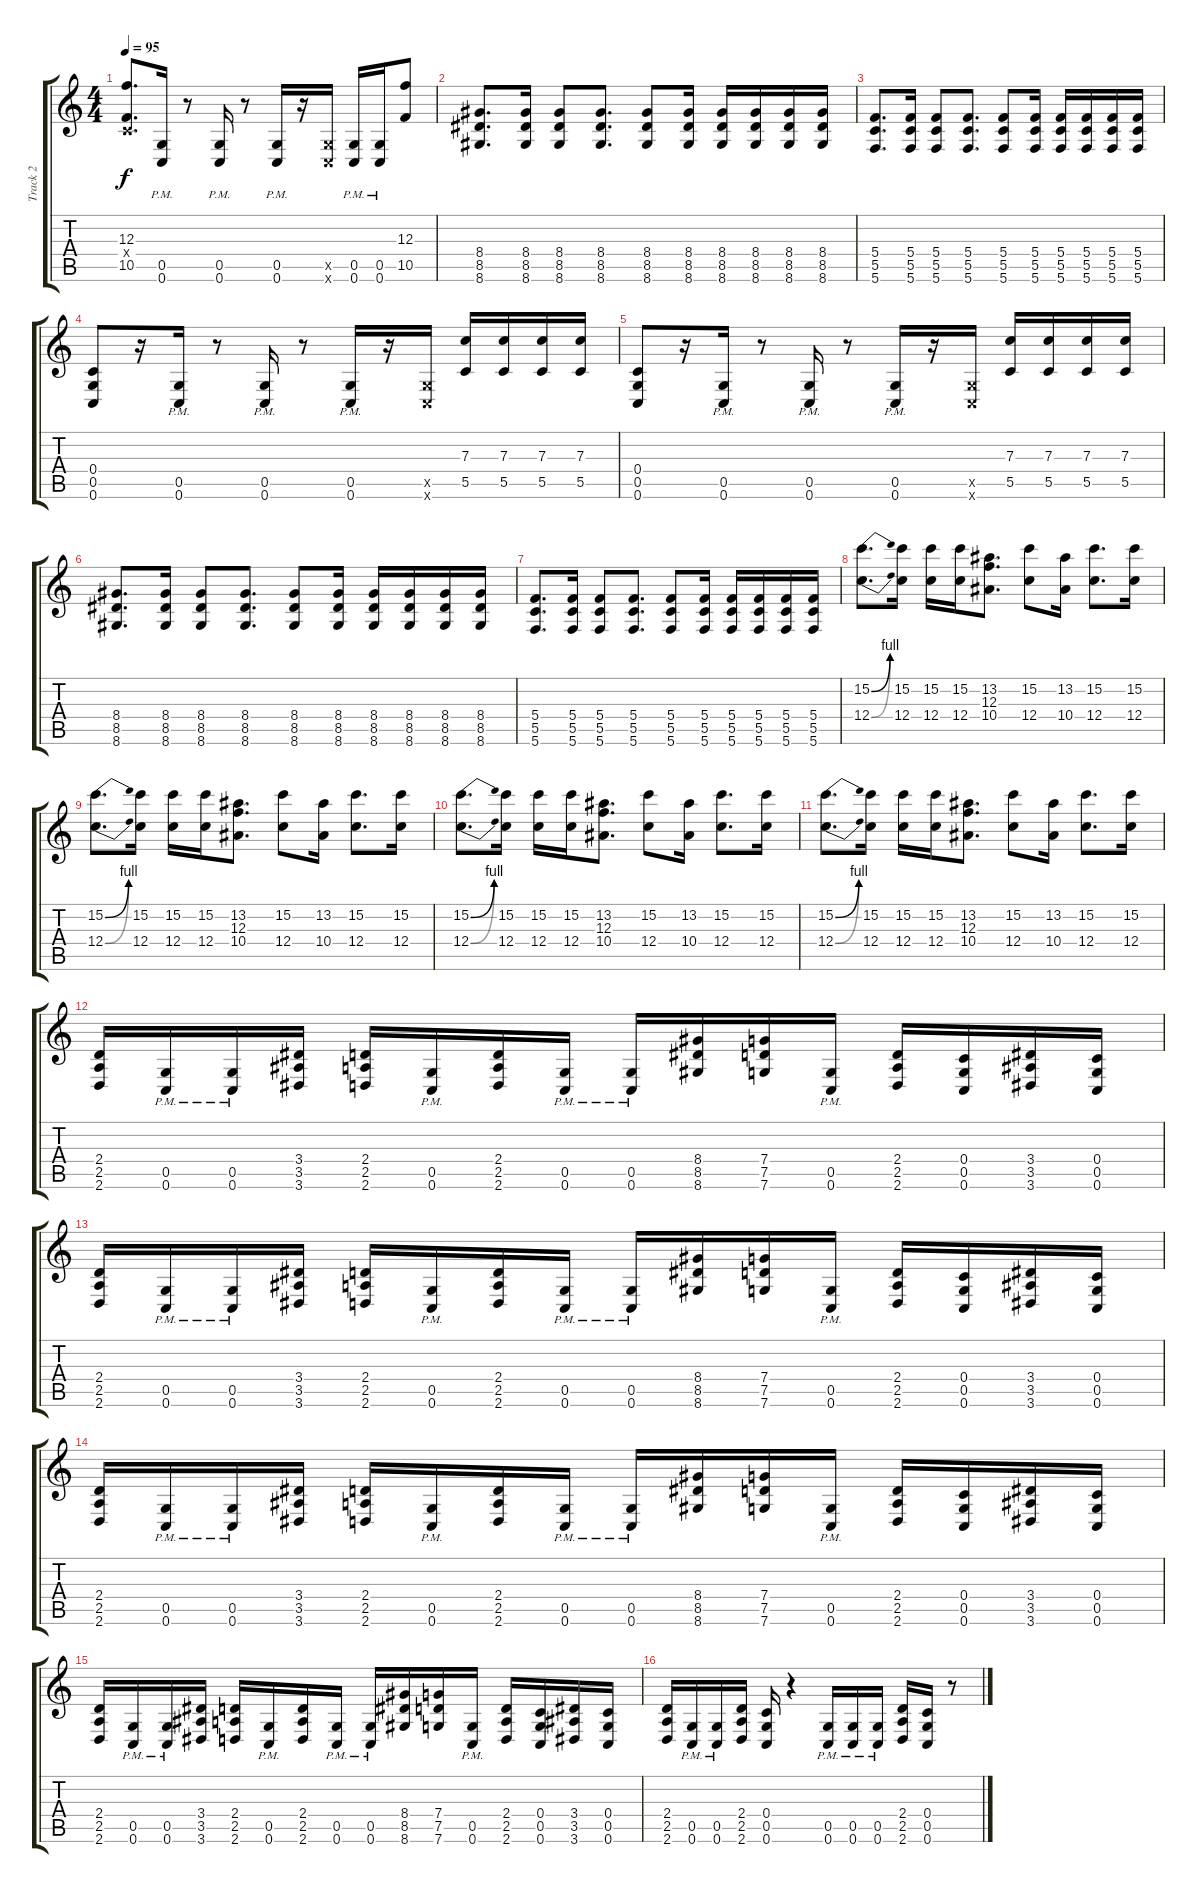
\track ("Track 2" "Track 2") {instrument distortionguitar}
\staff {score tabs}
\tuning (D4 A3 F3 C3 G2 C2) {hide}
\ts (4 4)
\tempo 95
\clef g2
\ks c
(12.3 0.4{x} 10.5).8{d dy f} (0.5{pm} 0.6{pm}).16 r.8 (0.5{pm} 0.6{pm}).16 r.8 (0.5{pm} 0.6{pm}).16 r.16 (0.5{x} 0.6{x}).16 (0.5{pm} 0.6{pm}).16 (0.5{pm} 0.6{pm}).16 (12.3 10.5).8 |
(8.4 8.5 8.6).8{d} (8.4 8.5 8.6).16 (8.4 8.5 8.6).8 (8.4 8.5 8.6).8{d} (8.4 8.5 8.6).8 (8.4 8.5 8.6).16 (8.4 8.5 8.6).16 (8.4 8.5 8.6).16 (8.4 8.5 8.6).16 (8.4 8.5 8.6).16 |
(5.4 5.5 5.6).8{d} (5.4 5.5 5.6).16 (5.4 5.5 5.6).8 (5.4 5.5 5.6).8{d} (5.4 5.5 5.6).8 (5.4 5.5 5.6).16 (5.4 5.5 5.6).16 (5.4 5.5 5.6).16 (5.4 5.5 5.6).16 (5.4 5.5 5.6).16 |
(0.4 0.5 0.6).8 r.16 (0.5{pm} 0.6{pm}).16 r.8 (0.5{pm} 0.6{pm}).16 r.8 (0.5{pm} 0.6{pm}).16 r.16 (0.5{x} 0.6{x}).16 (7.3 5.5).16 (7.3 5.5).16 (7.3 5.5).16 (7.3 5.5).16 |
(0.4 0.5 0.6).8 r.16 (0.5{pm} 0.6{pm}).16 r.8 (0.5{pm} 0.6{pm}).16 r.8 (0.5{pm} 0.6{pm}).16 r.16 (0.5{x} 0.6{x}).16 (7.3 5.5).16 (7.3 5.5).16 (7.3 5.5).16 (7.3 5.5).16 |
(8.4 8.5 8.6).8{d} (8.4 8.5 8.6).16 (8.4 8.5 8.6).8 (8.4 8.5 8.6).8{d} (8.4 8.5 8.6).8 (8.4 8.5 8.6).16 (8.4 8.5 8.6).16 (8.4 8.5 8.6).16 (8.4 8.5 8.6).16 (8.4 8.5 8.6).16 |
(5.4 5.5 5.6).8{d} (5.4 5.5 5.6).16 (5.4 5.5 5.6).8 (5.4 5.5 5.6).8{d} (5.4 5.5 5.6).8 (5.4 5.5 5.6).16 (5.4 5.5 5.6).16 (5.4 5.5 5.6).16 (5.4 5.5 5.6).16 (5.4 5.5 5.6).16 |
(15.2{be (bend 0 0 60 4)} 12.4{be (bend 0 0 60 4)}).8{d} (15.2 12.4).16 (15.2 12.4).16 (15.2 12.4).16 (13.2 12.3 10.4).8{d} (15.2 12.4).8 (13.2 10.4).16 (15.2 12.4).8{d} (15.2 12.4).16 |
(15.2{be (bend 0 0 60 4)} 12.4{be (bend 0 0 60 4)}).8{d} (15.2 12.4).16 (15.2 12.4).16 (15.2 12.4).16 (13.2 12.3 10.4).8{d} (15.2 12.4).8 (13.2 10.4).16 (15.2 12.4).8{d} (15.2 12.4).16 |
(15.2{be (bend 0 0 60 4)} 12.4{be (bend 0 0 60 4)}).8{d} (15.2 12.4).16 (15.2 12.4).16 (15.2 12.4).16 (13.2 12.3 10.4).8{d} (15.2 12.4).8 (13.2 10.4).16 (15.2 12.4).8{d} (15.2 12.4).16 |
(15.2{be (bend 0 0 60 4)} 12.4{be (bend 0 0 60 4)}).8{d} (15.2 12.4).16 (15.2 12.4).16 (15.2 12.4).16 (13.2 12.3 10.4).8{d} (15.2 12.4).8 (13.2 10.4).16 (15.2 12.4).8{d} (15.2 12.4).16 |
(2.4 2.5 2.6).16 (0.5{pm} 0.6{pm}).16 (0.5{pm} 0.6{pm}).16 (3.4 3.5 3.6).16 (2.4 2.5 2.6).16 (0.5{pm} 0.6{pm}).16 (2.4 2.5 2.6).16 (0.5{pm} 0.6{pm}).16 (0.5{pm} 0.6{pm}).16 (8.4 8.5 8.6).16 (7.4 7.5 7.6).16 (0.5{pm} 0.6{pm}).16 (2.4 2.5 2.6).16 (0.4 0.5 0.6).16 (3.4 3.5 3.6).16 (0.4 0.5 0.6).16 |
(2.4 2.5 2.6).16 (0.5{pm} 0.6{pm}).16 (0.5{pm} 0.6{pm}).16 (3.4 3.5 3.6).16 (2.4 2.5 2.6).16 (0.5{pm} 0.6{pm}).16 (2.4 2.5 2.6).16 (0.5{pm} 0.6{pm}).16 (0.5{pm} 0.6{pm}).16 (8.4 8.5 8.6).16 (7.4 7.5 7.6).16 (0.5{pm} 0.6{pm}).16 (2.4 2.5 2.6).16 (0.4 0.5 0.6).16 (3.4 3.5 3.6).16 (0.4 0.5 0.6).16 |
(2.4 2.5 2.6).16 (0.5{pm} 0.6{pm}).16 (0.5{pm} 0.6{pm}).16 (3.4 3.5 3.6).16 (2.4 2.5 2.6).16 (0.5{pm} 0.6{pm}).16 (2.4 2.5 2.6).16 (0.5{pm} 0.6{pm}).16 (0.5{pm} 0.6{pm}).16 (8.4 8.5 8.6).16 (7.4 7.5 7.6).16 (0.5{pm} 0.6{pm}).16 (2.4 2.5 2.6).16 (0.4 0.5 0.6).16 (3.4 3.5 3.6).16 (0.4 0.5 0.6).16 |
(2.4 2.5 2.6).16 (0.5{pm} 0.6{pm}).16 (0.5{pm} 0.6{pm}).16 (3.4 3.5 3.6).16 (2.4 2.5 2.6).16 (0.5{pm} 0.6{pm}).16 (2.4 2.5 2.6).16 (0.5{pm} 0.6{pm}).16 (0.5{pm} 0.6{pm}).16 (8.4 8.5 8.6).16 (7.4 7.5 7.6).16 (0.5{pm} 0.6{pm}).16 (2.4 2.5 2.6).16 (0.4 0.5 0.6).16 (3.4 3.5 3.6).16 (0.4 0.5 0.6).16 |
(2.4 2.5 2.6).16 (0.5{pm} 0.6{pm}).16 (0.5{pm} 0.6{pm}).16 (2.4 2.5 2.6).16 (0.4 0.5 0.6).16 r.4 (0.5{pm} 0.6{pm}).16 (0.5{pm} 0.6{pm}).16 (0.5{pm} 0.6{pm}).16 (2.4 2.5 2.6).16 (0.4 0.5 0.6).16 r.8
